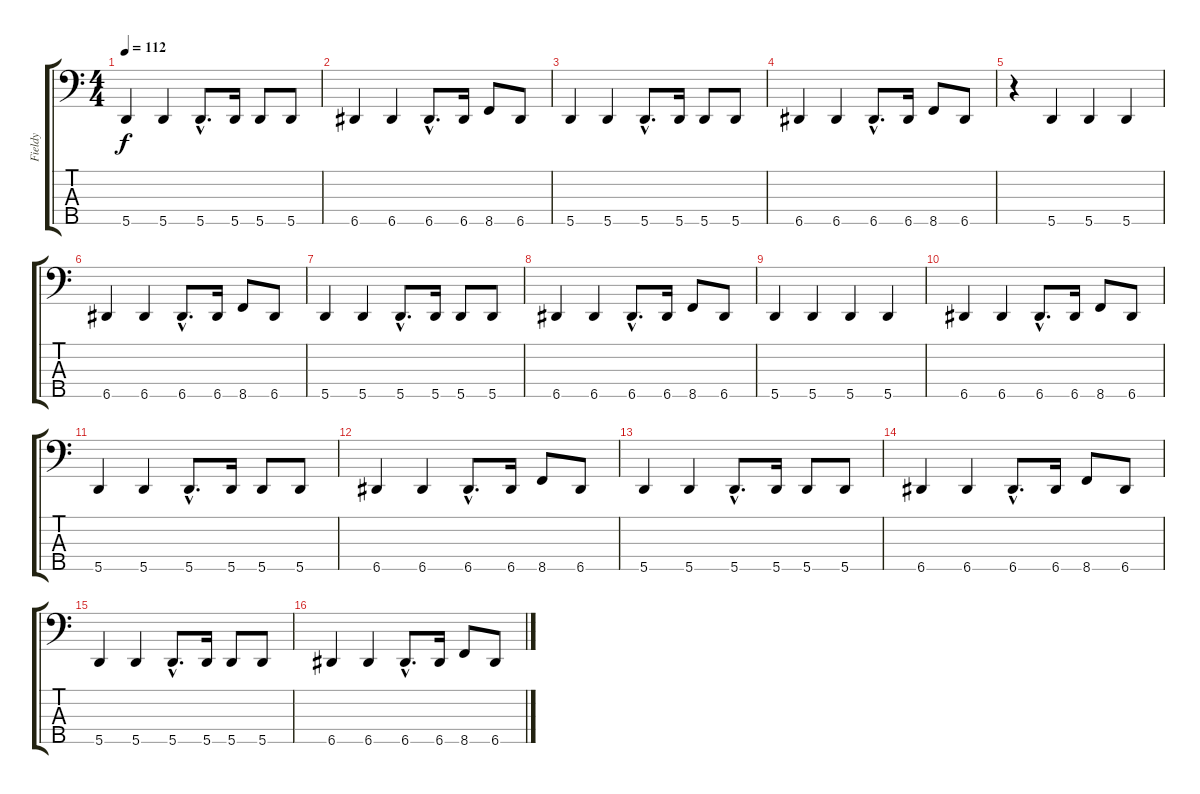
\track ("Fieldy" "Fieldy") {instrument slapbass1}
\staff {score tabs}
\tuning (E0 B0 G0 D0 A0) {hide}
\ts (4 4)
\tempo 112
\clef f4
\ks c
5.5.4{dy f} 5.5.4 5.5{hac}.8{d} 5.5.16 5.5.8 5.5.8 |
6.5.4 6.5.4 6.5{hac}.8{d} 6.5.16 8.5.8 6.5.8 |
5.5.4 5.5.4 5.5{hac}.8{d} 5.5.16 5.5.8 5.5.8 |
6.5.4 6.5.4 6.5{hac}.8{d} 6.5.16 8.5.8 6.5.8 |
r.4 5.5.4 5.5.4 5.5.4 |
6.5.4 6.5.4 6.5{hac}.8{d} 6.5.16 8.5.8 6.5.8 |
5.5.4 5.5.4 5.5{hac}.8{d} 5.5.16 5.5.8 5.5.8 |
6.5.4 6.5.4 6.5{hac}.8{d} 6.5.16 8.5.8 6.5.8 |
5.5.4 5.5.4 5.5.4 5.5.4 |
6.5.4 6.5.4 6.5{hac}.8{d} 6.5.16 8.5.8 6.5.8 |
5.5.4 5.5.4 5.5{hac}.8{d} 5.5.16 5.5.8 5.5.8 |
6.5.4 6.5.4 6.5{hac}.8{d} 6.5.16 8.5.8 6.5.8 |
5.5.4 5.5.4 5.5{hac}.8{d} 5.5.16 5.5.8 5.5.8 |
6.5.4 6.5.4 6.5{hac}.8{d} 6.5.16 8.5.8 6.5.8 |
5.5.4 5.5.4 5.5{hac}.8{d} 5.5.16 5.5.8 5.5.8 |
6.5.4 6.5.4 6.5{hac}.8{d} 6.5.16 8.5.8 6.5.8
